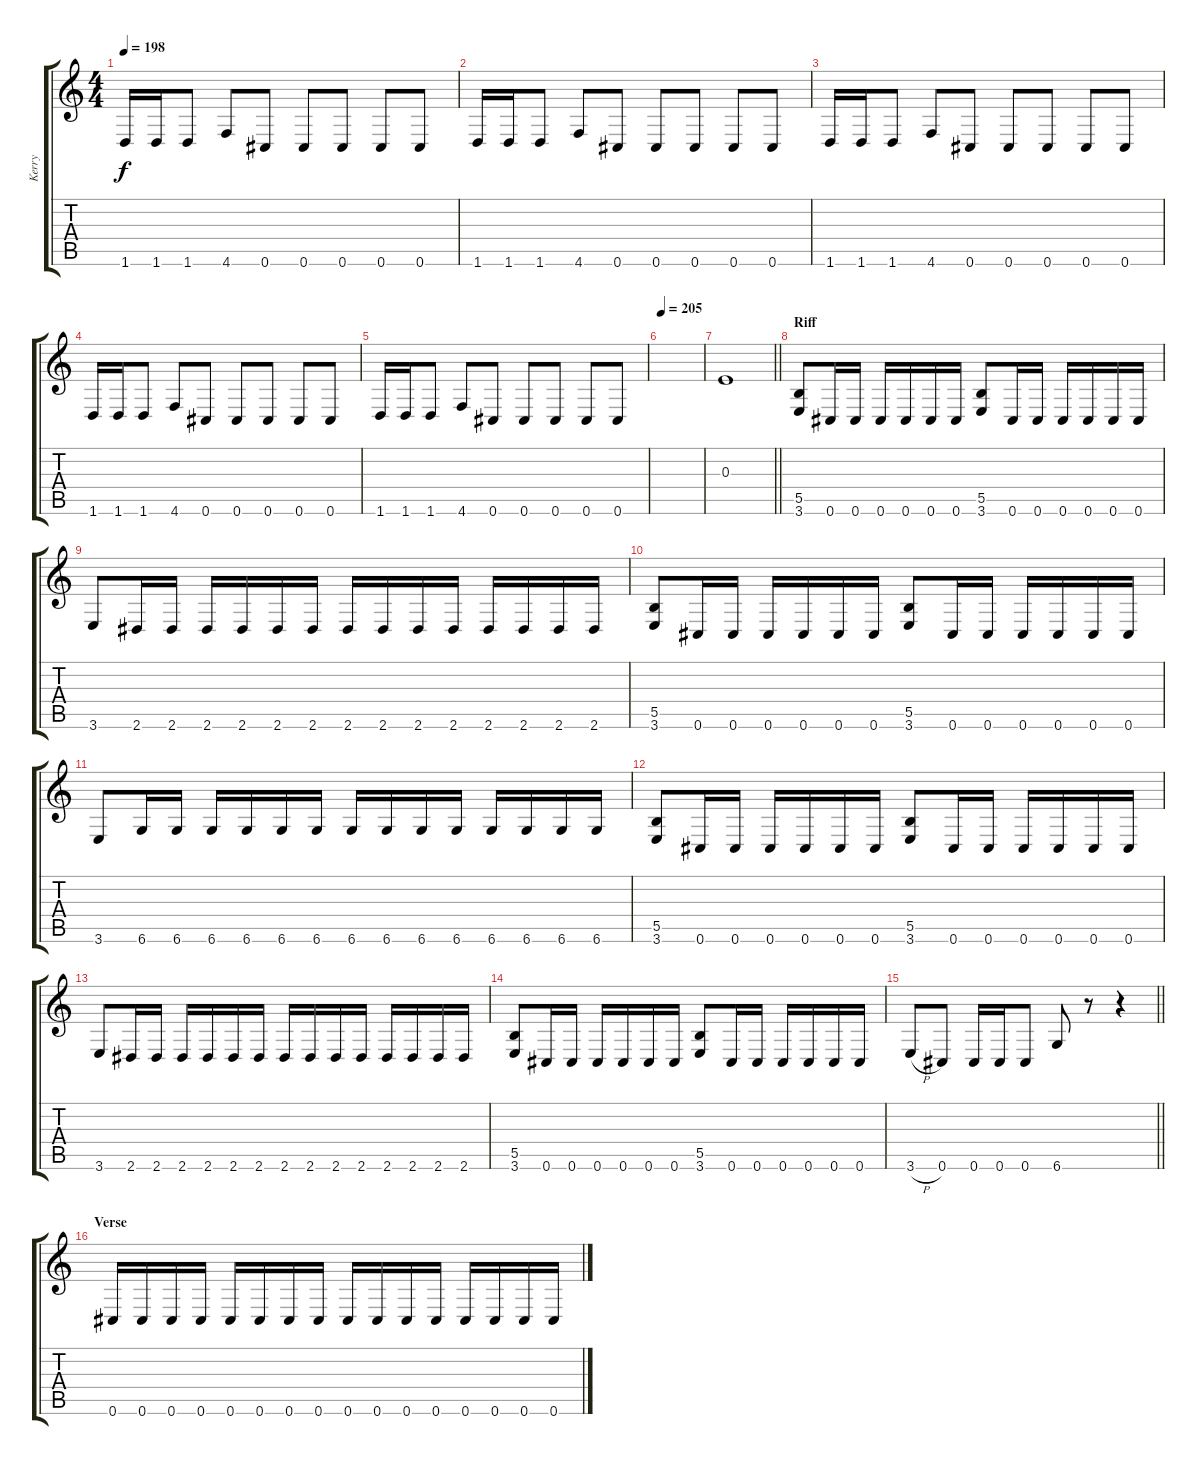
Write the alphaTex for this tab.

\track ("Kerry" "Kerry") {instrument overdrivenguitar}
\staff {score tabs}
\tuning (Db4 Ab3 E3 B2 Gb2 Db2) {hide}
\ts (4 4)
\tempo 198
\clef g2
\ks c
1.6.16{dy f} 1.6.16 1.6.8 4.6.8 0.6.8 0.6.8 0.6.8 0.6.8 0.6.8 |
1.6.16 1.6.16 1.6.8 4.6.8 0.6.8 0.6.8 0.6.8 0.6.8 0.6.8 |
1.6.16 1.6.16 1.6.8 4.6.8 0.6.8 0.6.8 0.6.8 0.6.8 0.6.8 |
1.6.16 1.6.16 1.6.8 4.6.8 0.6.8 0.6.8 0.6.8 0.6.8 0.6.8 |
1.6.16 1.6.16 1.6.8 4.6.8 0.6.8 0.6.8 0.6.8 0.6.8 0.6.8 |
\tempo 205
|
\barLineRight lightlight
0.3.1 |
\section ("" "Riff")
(5.5 3.6).8 0.6.16 0.6.16 0.6.16 0.6.16 0.6.16 0.6.16 (5.5 3.6).8 0.6.16 0.6.16 0.6.16 0.6.16 0.6.16 0.6.16 |
3.6.8 2.6.16 2.6.16 2.6.16 2.6.16 2.6.16 2.6.16 2.6.16 2.6.16 2.6.16 2.6.16 2.6.16 2.6.16 2.6.16 2.6.16 |
(5.5 3.6).8 0.6.16 0.6.16 0.6.16 0.6.16 0.6.16 0.6.16 (5.5 3.6).8 0.6.16 0.6.16 0.6.16 0.6.16 0.6.16 0.6.16 |
3.6.8 6.6.16 6.6.16 6.6.16 6.6.16 6.6.16 6.6.16 6.6.16 6.6.16 6.6.16 6.6.16 6.6.16 6.6.16 6.6.16 6.6.16 |
(5.5 3.6).8 0.6.16 0.6.16 0.6.16 0.6.16 0.6.16 0.6.16 (5.5 3.6).8 0.6.16 0.6.16 0.6.16 0.6.16 0.6.16 0.6.16 |
3.6.8 2.6.16 2.6.16 2.6.16 2.6.16 2.6.16 2.6.16 2.6.16 2.6.16 2.6.16 2.6.16 2.6.16 2.6.16 2.6.16 2.6.16 |
(5.5 3.6).8 0.6.16 0.6.16 0.6.16 0.6.16 0.6.16 0.6.16 (5.5 3.6).8 0.6.16 0.6.16 0.6.16 0.6.16 0.6.16 0.6.16 |
\barLineRight lightlight
3.6{h}.8 0.6.8 0.6.16 0.6.16 0.6.8 6.6.8 r.8 r.4 |
\section ("" "Verse")
0.6.16 0.6.16 0.6.16 0.6.16 0.6.16 0.6.16 0.6.16 0.6.16 0.6.16 0.6.16 0.6.16 0.6.16 0.6.16 0.6.16 0.6.16 0.6.16
